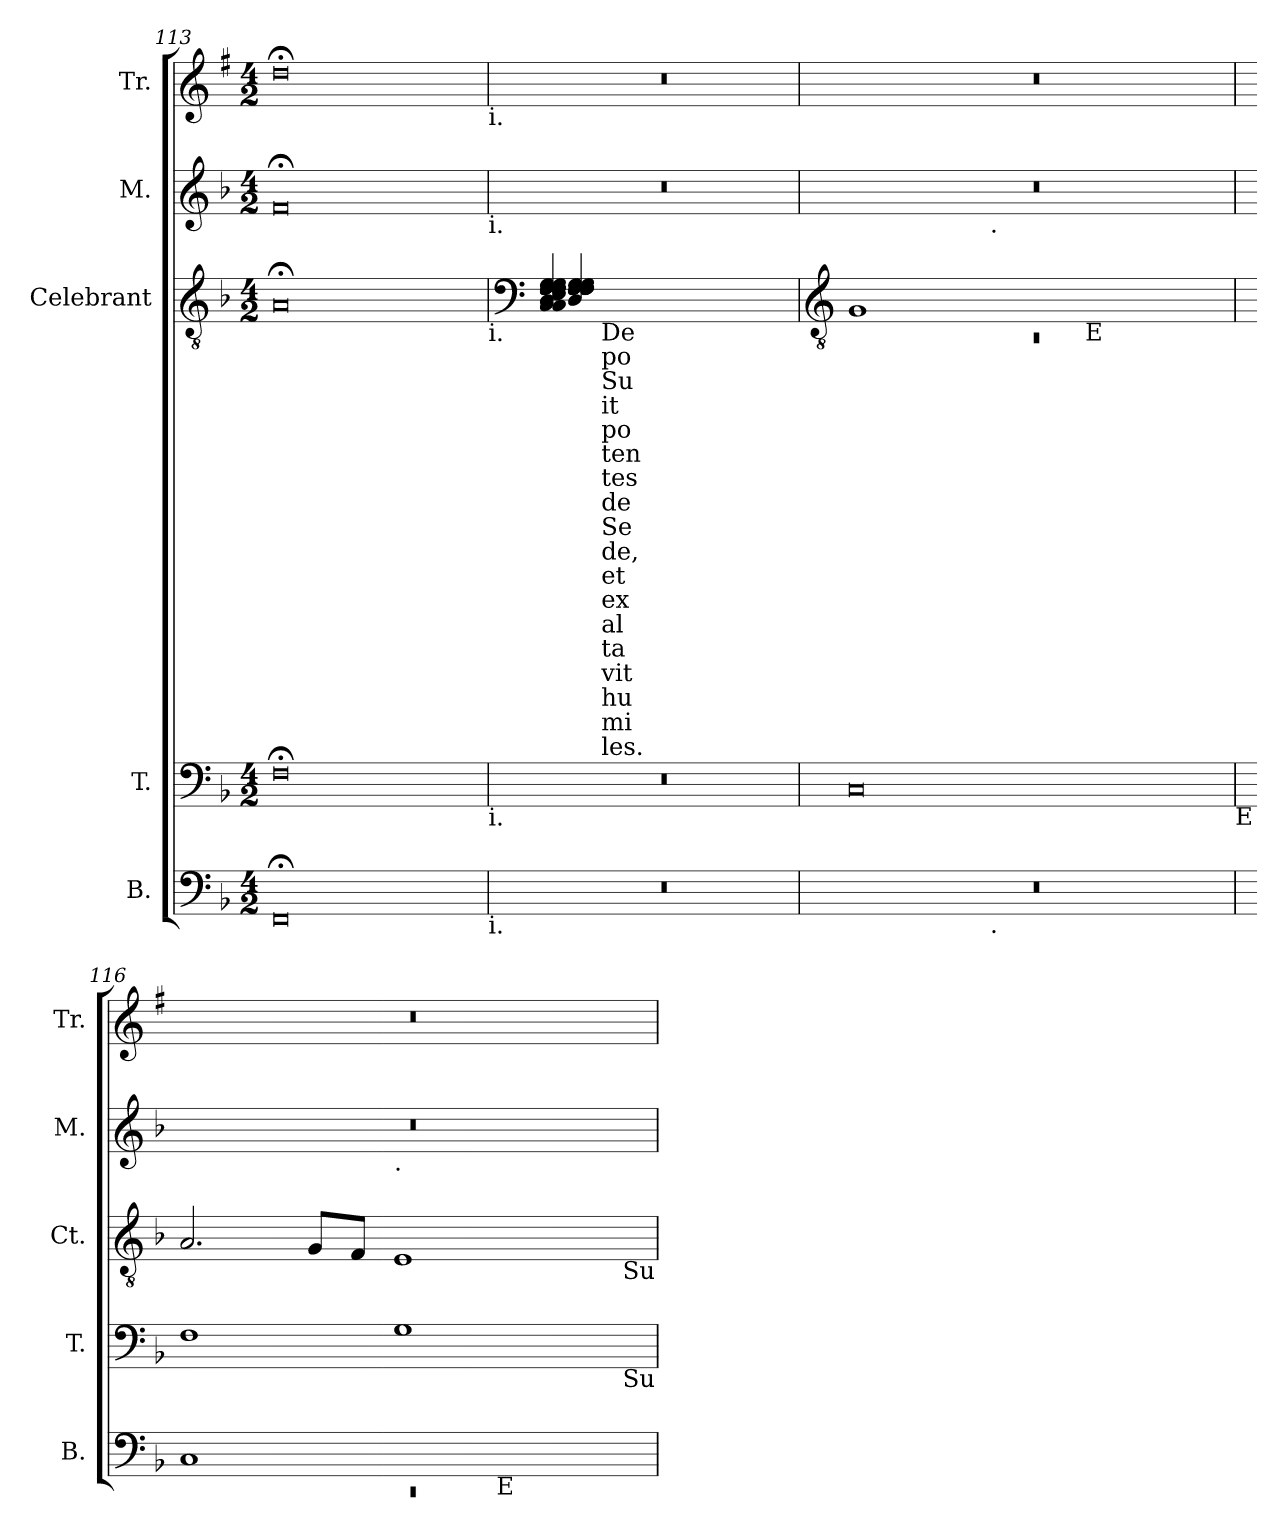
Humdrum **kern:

**kern	**kern	**kern	**kern	**kern
*part5	*part4	*part3	*part2	*part1
*staff5	*staff4	*staff3	*staff2	*staff1
*I"B.	*I"T.	*I"Celebrant	*I"M.	*I"Tr.
*I'B.	*I'T.	*I'Ct.	*I'M.	*I'Tr.
*clefF4	*clefF4	*clefGv2	*clefG2	*clefG2
*	*	*	*	*ITrd1c2
*k[b-]	*k[b-]	*k[b-]	*k[b-]	*k[b-]
*F:	*F:	*F:	*F:	*F:
*M4/2	*M4/2	*M4/2	*M4/2	*M4/2
=113	=113	=113	=113	=113
0FF;	0F;<	0A;	0f;	0cc;<
!	!	!	!	!LO:TX:b:t=i.
!	!	!	!LO:TX:b:t=i.	!
!	!	!LO:TX:b:t=i.	!	!
!	!LO:TX:b:t=i.	!	!	!
!LO:TX:b:t=i.	!	!	!	!
!!LO:LB:g=z
=114	=114	=114	=114	=114
*	*	*clefF4	*	*
*	*	*^	*	*
0r	0r	((4C/ 4C/ 4D/ 4E/ 4F/ 4F/ 4F/ 4F/ 4F/ 4F/ 4G/ 4G/	4D/ 4F/ 4F/ 4F/ 4F/ 4F/ 4F/ 4F/ 4G/ 4G/)	0r	0r
!	!	!LO:TX:b:t=De	!	!	!
!	!	!LO:TX:b:t=po	!	!	!
!	!	!LO:TX:b:t=Su	!	!	!
!	!	!LO:TX:b:t=it	!	!	!
!	!	!LO:TX:b:t=po	!	!	!
!	!	!LO:TX:b:t=ten	!	!	!
!	!	!LO:TX:b:t=tes	!	!	!
!	!	!LO:TX:b:t=de	!	!	!
!	!	!LO:TX:b:t=Se	!	!	!
!	!	!LO:TX:b:t=de,	!	!	!
!	!	!LO:TX:b:t=et	!	!	!
!	!	!LO:TX:b:t=ex	!	!	!
!	!	!LO:TX:b:t=al	!	!	!
!	!	!LO:TX:b:t=ta	!	!	!
!	!	!LO:TX:b:t=vit	!	!	!
!	!	!LO:TX:b:t=hu	!	!	!
!	!	!LO:TX:b:t=mi	!	!	!
!	!	!LO:TX:b:t=les.	!	!	!
.	.	1..ryy	1..ryy	.	.
*	*	*v	*v	*	*
!!LO:LB:g=z
=115	=115	=115	=115	=115
*	*	*clefGv2	*	*
*	*	*^	*	*
!	!	!	!LO:N:vis=1	!	!
*^	*	*	*^	*^	*
0r	1ryy	0C	1ryy	0rC	1G	0r	1ryy	0r
!	!	!	!	!	!	!	!LO:TX:b:t=.	!
!	!LO:TX:b:t=.	!	!	!	!	!	!	!
.	1ryy	.	4ryy	.	1ryy	.	1ryy	.
.	.	.	16.ryy	.	.	.	.	.
!	!	!	!LO:TX:b:t=E	!	!	!	!	!
.	.	.	2ryy	.	.	.	.	.
.	.	.	8ryy	.	.	.	.	.
.	.	.	32ryy	.	.	.	.	.
*	*	*	*v	*v	*v	*	*	*
!	!	!LO:TX:b:t=E	!	!	!	!
=116	=116	=116	=116	=116	=116	=116
!	!LO:N:vis=1	!	!	!	!	!
*	*^	*	*	*	*	*
1ryy	0rEE	1C	1F	2.A/	0r	1ryy	0r
.	.	.	.	8G/L	.	.	.
.	.	.	.	8F/J	.	.	.
!	!	!	!	!	!	!LO:TX:b:t=.	!
4ryy	.	1ryy	1G	1E	.	1ryy	.
16.ryy	.	.	.	.	.	.	.
!LO:TX:b:t=E	!	!	!	!	!	!	!
2ryy	.	.	.	.	.	.	.
8ryy	.	.	.	.	.	.	.
32ryy	.	.	.	.	.	.	.
*v	*v	*v	*	*	*	*	*
!	!	!LO:TX:b:t=Su	!	!	!
!	!LO:TX:b:t=Su	!	!	!	!
*	*	*	*v	*v	*
=	=	=	=	=
*-	*-	*-	*-	*-
